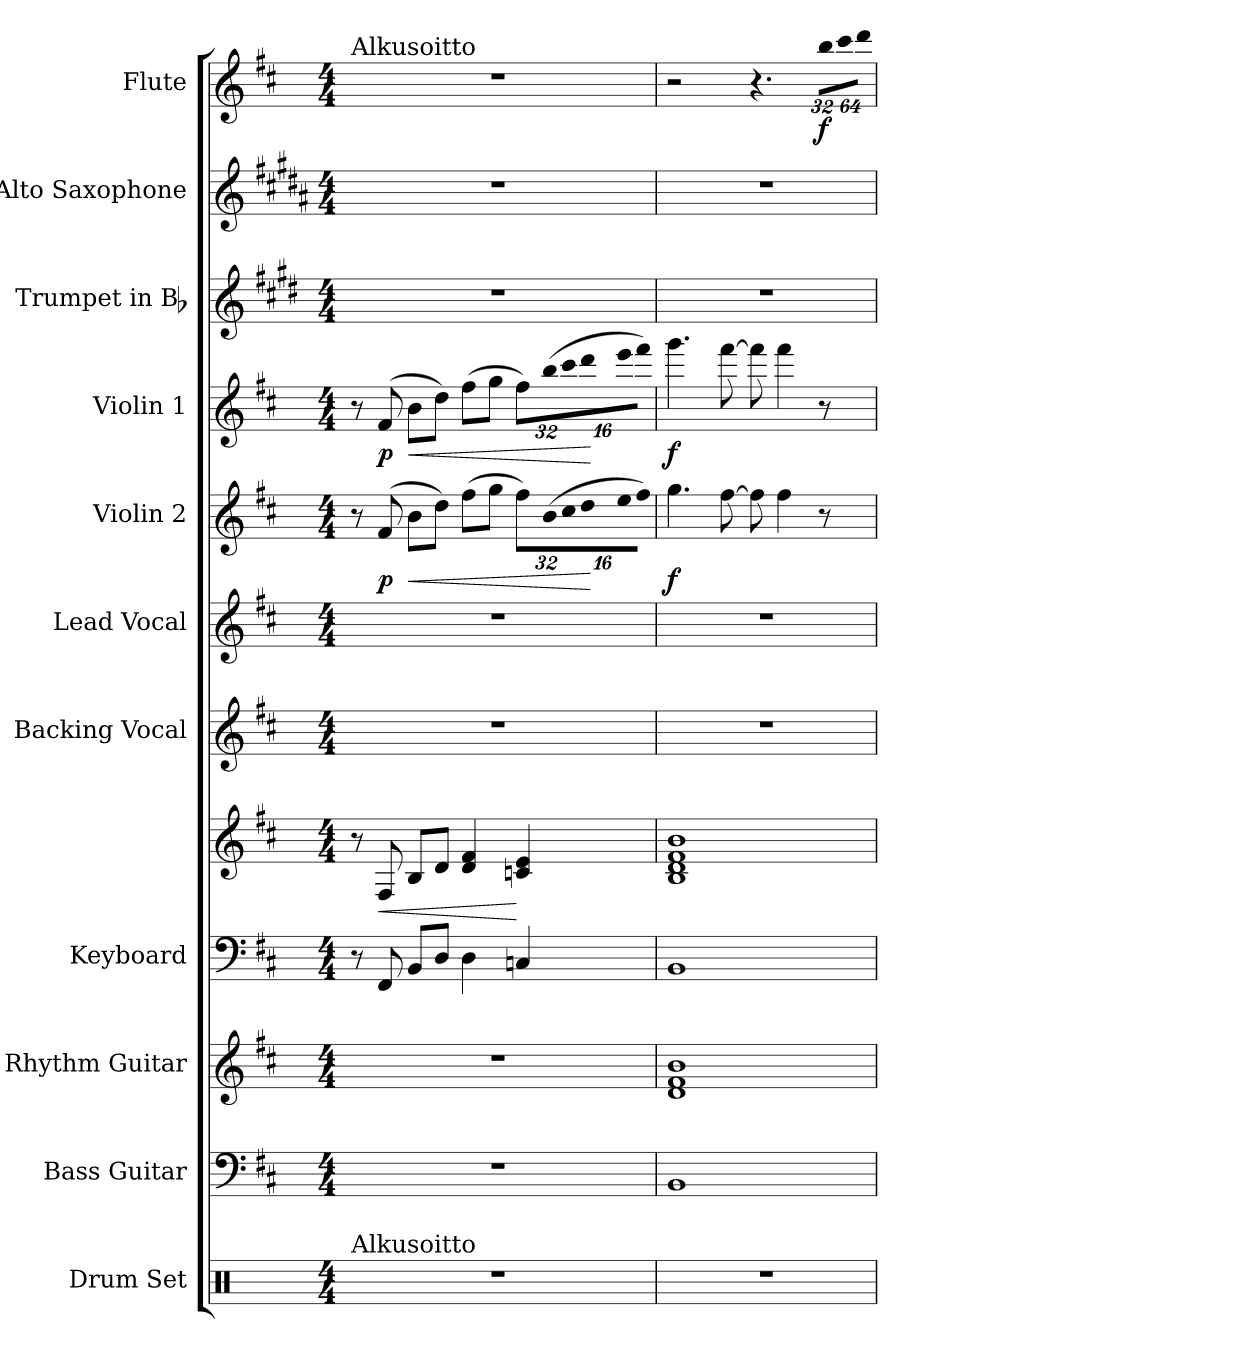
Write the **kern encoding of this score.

**kern	**kern	**kern	**kern	**kern	**dynam	**kern	**kern	**kern	**dynam	**kern	**dynam	**kern	**kern	**kern	**dynam
*part11	*part10	*part9	*part8	*part8	*part8	*part7	*part6	*part5	*part5	*part4	*part4	*part3	*part2	*part1	*part1
*staff12	*staff11	*staff10	*staff9	*staff8	*staff8/9	*staff7	*staff6	*staff5	*staff5	*staff4	*staff4	*staff3	*staff2	*staff1	*staff1
*I"Drum Set	*I"Bass Guitar	*I"Rhythm Guitar	*I"Keyboard	*	*	*I"Backing Vocal	*I"Lead Vocal	*I"Violin 2	*	*I"Violin 1	*	*I"Trumpet in Bb	*I"Alto Saxophone	*I"Flute	*
*I'Dr.	*I'Bass	*I'Rhy.	*I'Kbd.	*	*	*	*	*I'Vln. 2	*	*I'Vln. 1	*	*I'Tpt.	*I'Alto Sax.	*I'Fl.	*
!!LO:PB:g=z
*clefX	*clefF4	*clefG2	*clefF4	*clefG2	*	*clefG2	*clefG2	*clefG2	*	*clefG2	*	*clefG2	*clefG2	*clefG2	*
*	*ITrd7c12	*ITrd7c12	*	*	*	*	*	*	*	*	*	*ITrd1c2	*ITrd5c9	*	*
*k[]	*k[f#c#]	*k[f#c#]	*k[f#c#]	*k[f#c#]	*	*k[f#c#]	*k[f#c#]	*k[f#c#]	*	*k[f#c#]	*	*k[f#c#]	*k[f#c#]	*k[f#c#]	*
*C:	*b:	*b:	*b:	*b:	*	*b:	*b:	*b:	*	*b:	*	*b:	*b:	*b:	*
*M4/4	*M4/4	*M4/4	*M4/4	*M4/4	*	*M4/4	*M4/4	*M4/4	*	*M4/4	*	*M4/4	*M4/4	*M4/4	*
=1	=1	=1	=1	=1	=1	=1	=1	=1	=1	=1	=1	=1	=1	=1	=1
!	!	!	!	!	!	!	!	!	!	!	!	!	!	!LO:TX:a:t=Alkusoitto	!
!LO:TX:a:t=Alkusoitto	!	!	!	!	!	!	!	!	!	!	!	!	!	!	!
1r	1r	1r	8r	8r	.	1r	1r	8r	.	8r	.	1r	1r	1r	.
!	!	!	!	!	!LO:HP:b	!	!	!	!	!	!	!	!	!	!
.	.	.	8FF#i/	8F#i/	<	.	.	(8f#i/	p	(8f#i/	p	.	.	.	.
!	!	!	!	!	!	!	!	!	!LO:HP:b	!	!LO:HP:b	!	!	!	!
.	.	.	8BBi/L	8Bi/L	.	.	.	8bi\L	<	8bi\L	<	.	.	.	.
.	.	.	8Di/J	8di/J	.	.	.	8ddi\J)	.	8ddi\J)	.	.	.	.	.
.	.	.	4Di\	4di/ 4f#i	.	.	.	(8ff#i\L	.	(8ff#i\L	.	.	.	.	.
.	.	.	.	.	.	.	.	8ggi\J	.	8ggi\J	.	.	.	.	.
.	.	.	4Cni/	4cni/ 4ei	[	.	.	8ff#i\L)	.	8ff#i\L)	.	.	.	.	.
*	*	*	*	*	*	*	*	*Xbrackettup	*	*	*	*	*	*	*
!	!	!	!	!	!	!	!	!LO:N:vis=32	!	!	!	!	!	!	!
*	*	*	*	*	*	*	*	*	*	*Xbrackettup	*	*	*	*	*
!	!	!	!	!	!	!	!	!	!	!LO:N:vis=32	!	!	!	!	!
.	.	.	.	.	.	.	.	(1024%25bi\LL	.	(1024%25bbi\LL	.	.	.	.	.
!	!	!	!	!	!	!	!	!LO:N:vis=32	!	!LO:N:vis=32	!	!	!	!	!
.	.	.	.	.	.	.	.	512%13cc#i\	.	512%13ccc#i\	.	.	.	.	.
!	!	!	!	!	!	!	!	!LO:N:vis=32	!	!LO:N:vis=32	!	!	!	!	!
.	.	.	.	.	.	.	.	1024%25ddi\	.	1024%25dddi\	.	.	.	.	.
!	!	!	!	!	!	!	!	!LO:N:vis=32	!	!LO:N:vis=32	!	!	!	!	!
.	.	.	.	.	.	.	.	512%13eei\	.	512%13eeei\	.	.	.	.	.
!	!	!	!	!	!	!	!	!LO:N:vis=32	!	!LO:N:vis=32	!	!	!	!	!
.	.	.	.	.	.	.	.	512%13ff#i\JJJ)	[	512%13fff#i\JJJ)	[	.	.	.	.
=2	=2	=2	=2	=2	=2	=2	=2	=2	=2	=2	=2	=2	=2	=2	=2
1r	1BBBi	1Di 1F#i 1Bi	1BBi	1Bi 1di 1f#i 1bi	.	1r	1r	4.ggi\	f	4.gggi\	f	1r	1r	2r	.
.	.	.	.	.	.	.	.	[>8ff#i\	.	[>8fff#i\	.	.	.	.	.
.	.	.	.	.	.	.	.	8ff#i\]	.	8fff#i\]	.	.	.	4.r	.
.	.	.	.	.	.	.	.	4ff#i\	.	4fff#i\	.	.	.	.	.
*	*	*	*	*	*	*	*	*	*	*	*	*	*	*Xbrackettup	*
!	!	!	!	!	!	!	!	!	!	!	!	!	!	!LO:N:vis=16	!
.	.	.	.	.	.	.	.	8r	.	8r	.	.	.	512%21bbi\LL	f
!	!	!	!	!	!	!	!	!	!	!	!	!	!	!LO:N:vis=16	!
.	.	.	.	.	.	.	.	.	.	.	.	.	.	1024%43ccc#i\	.
!	!	!	!	!	!	!	!	!	!	!	!	!	!	!LO:N:vis=16	!
.	.	.	.	.	.	.	.	.	.	.	.	.	.	1024%43dddi\JJ	.
=	=	=	=	=	=	=	=	=	=	=	=	=	=	=	=
*-	*-	*-	*-	*-	*-	*-	*-	*-	*-	*-	*-	*-	*-	*-	*-
